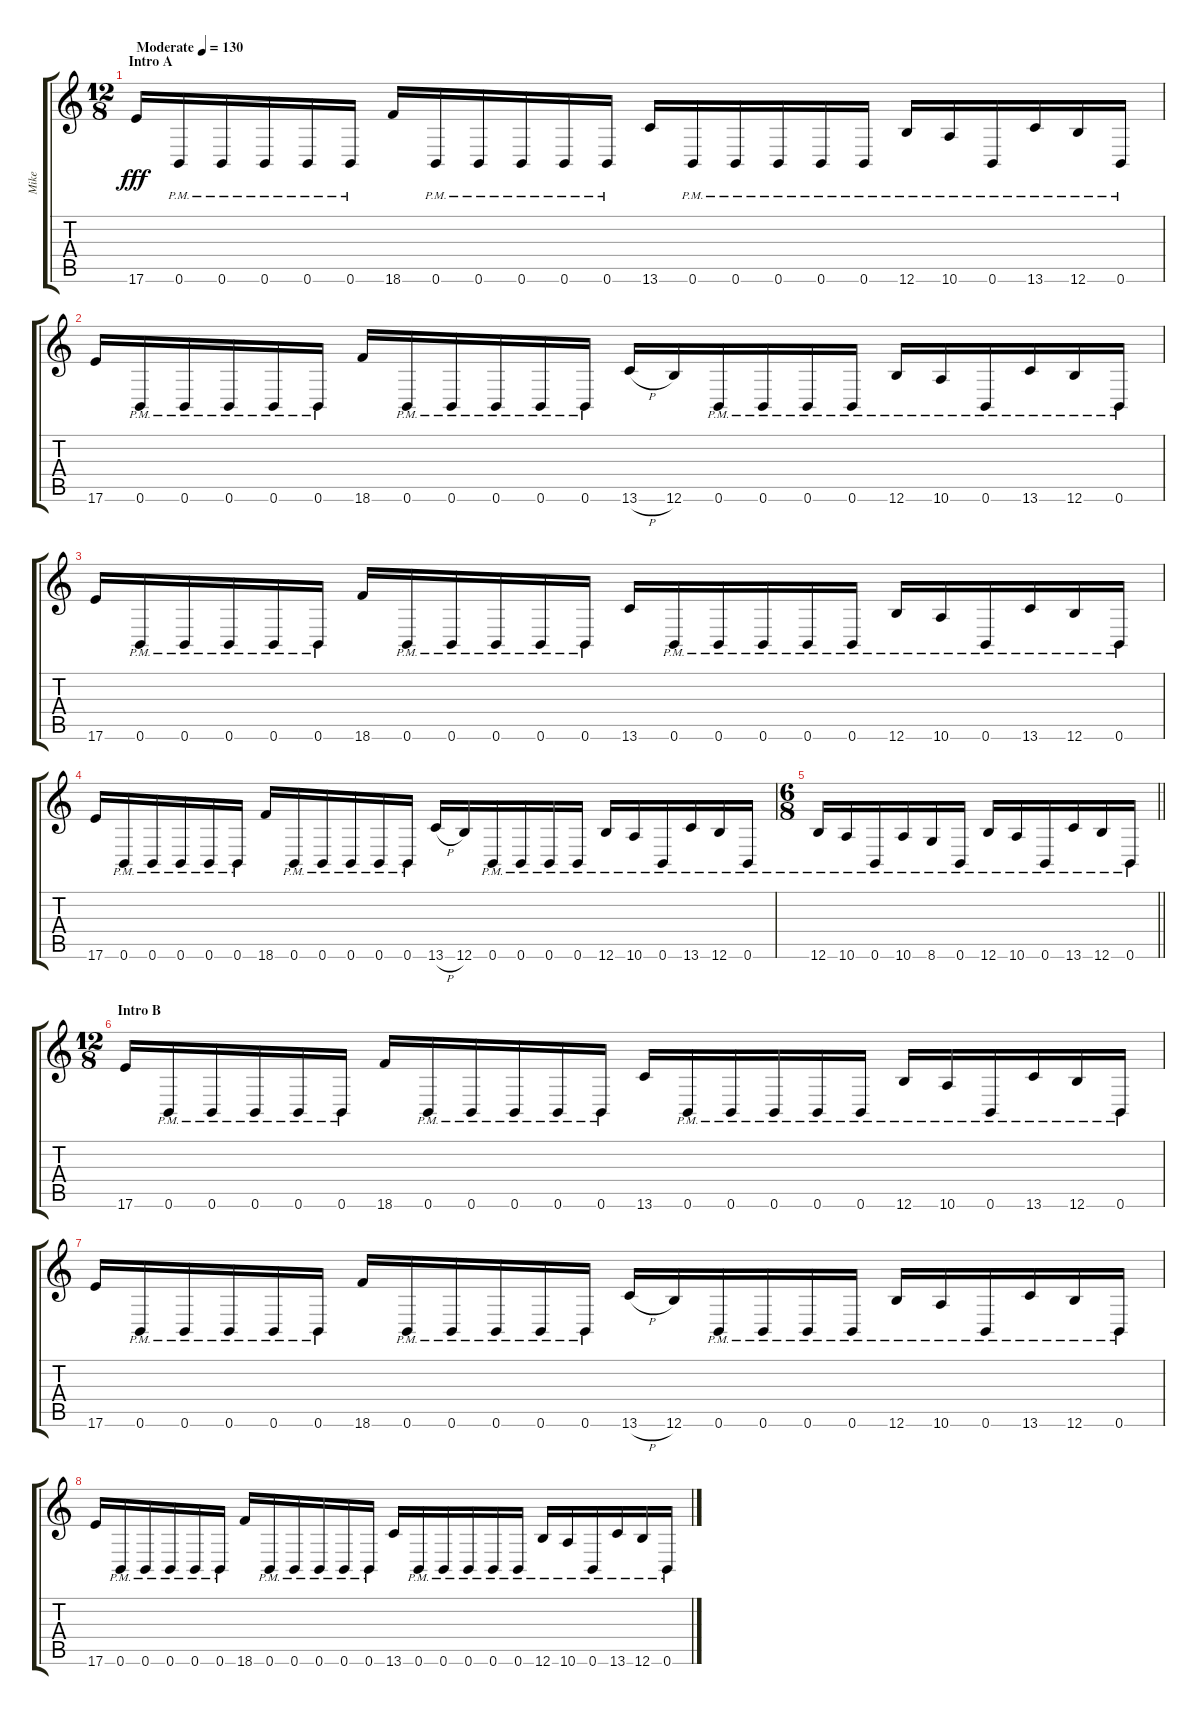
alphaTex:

\track ("Mike" "Mike") {instrument distortionguitar}
\staff {score tabs}
\tuning (Db4 Ab3 E3 B2 Gb2 B1) {hide}
\ts (12 8)
\section ("" "Intro A")
\tempo (130 "Moderate")
\clef g2
\ks c
17.6.16{dy fff instrument distortionguitar} 0.6{pm}.16 0.6{pm}.16 0.6{pm}.16 0.6{pm}.16 0.6{pm}.16 18.6.16 0.6{pm}.16 0.6{pm}.16 0.6{pm}.16 0.6{pm}.16 0.6{pm}.16 13.6.16 0.6{pm}.16 0.6{pm}.16 0.6{pm}.16 0.6{pm}.16 0.6{pm}.16 12.6{pm}.16 10.6{pm}.16 0.6{pm}.16 13.6{pm}.16 12.6{pm}.16 0.6{pm}.16 |
17.6.16 0.6{pm}.16 0.6{pm}.16 0.6{pm}.16 0.6{pm}.16 0.6{pm}.16 18.6.16 0.6{pm}.16 0.6{pm}.16 0.6{pm}.16 0.6{pm}.16 0.6{pm}.16 13.6{h}.16 12.6.16 0.6{pm}.16 0.6{pm}.16 0.6{pm}.16 0.6{pm}.16 12.6{pm}.16 10.6{pm}.16 0.6{pm}.16 13.6{pm}.16 12.6{pm}.16 0.6{pm}.16 |
17.6.16 0.6{pm}.16 0.6{pm}.16 0.6{pm}.16 0.6{pm}.16 0.6{pm}.16 18.6.16 0.6{pm}.16 0.6{pm}.16 0.6{pm}.16 0.6{pm}.16 0.6{pm}.16 13.6.16 0.6{pm}.16 0.6{pm}.16 0.6{pm}.16 0.6{pm}.16 0.6{pm}.16 12.6{pm}.16 10.6{pm}.16 0.6{pm}.16 13.6{pm}.16 12.6{pm}.16 0.6{pm}.16 |
17.6.16 0.6{pm}.16 0.6{pm}.16 0.6{pm}.16 0.6{pm}.16 0.6{pm}.16 18.6.16 0.6{pm}.16 0.6{pm}.16 0.6{pm}.16 0.6{pm}.16 0.6{pm}.16 13.6{h}.16 12.6.16 0.6{pm}.16 0.6{pm}.16 0.6{pm}.16 0.6{pm}.16 12.6{pm}.16 10.6{pm}.16 0.6{pm}.16 13.6{pm}.16 12.6{pm}.16 0.6{pm}.16 |
\ts (6 8)
\barLineRight lightlight
12.6{pm}.16 10.6{pm}.16 0.6{pm}.16 10.6{pm}.16 8.6{pm}.16 0.6{pm}.16 12.6{pm}.16 10.6{pm}.16 0.6{pm}.16 13.6{pm}.16 12.6{pm}.16 0.6{pm}.16 |
\ts (12 8)
\section ("" "Intro B")
17.6.16 0.6{pm}.16 0.6{pm}.16 0.6{pm}.16 0.6{pm}.16 0.6{pm}.16 18.6.16 0.6{pm}.16 0.6{pm}.16 0.6{pm}.16 0.6{pm}.16 0.6{pm}.16 13.6.16 0.6{pm}.16 0.6{pm}.16 0.6{pm}.16 0.6{pm}.16 0.6{pm}.16 12.6{pm}.16 10.6{pm}.16 0.6{pm}.16 13.6{pm}.16 12.6{pm}.16 0.6{pm}.16 |
17.6.16 0.6{pm}.16 0.6{pm}.16 0.6{pm}.16 0.6{pm}.16 0.6{pm}.16 18.6.16 0.6{pm}.16 0.6{pm}.16 0.6{pm}.16 0.6{pm}.16 0.6{pm}.16 13.6{h}.16 12.6.16 0.6{pm}.16 0.6{pm}.16 0.6{pm}.16 0.6{pm}.16 12.6{pm}.16 10.6{pm}.16 0.6{pm}.16 13.6{pm}.16 12.6{pm}.16 0.6{pm}.16 |
17.6.16 0.6{pm}.16 0.6{pm}.16 0.6{pm}.16 0.6{pm}.16 0.6{pm}.16 18.6.16 0.6{pm}.16 0.6{pm}.16 0.6{pm}.16 0.6{pm}.16 0.6{pm}.16 13.6.16 0.6{pm}.16 0.6{pm}.16 0.6{pm}.16 0.6{pm}.16 0.6{pm}.16 12.6{pm}.16 10.6{pm}.16 0.6{pm}.16 13.6{pm}.16 12.6{pm}.16 0.6{pm}.16
